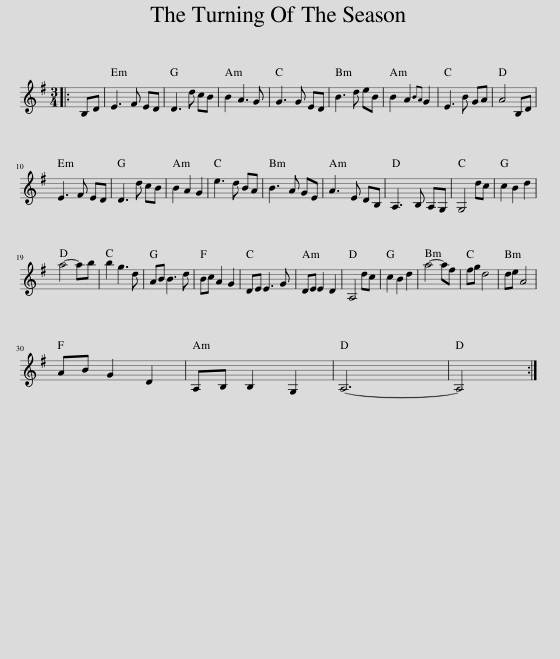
X:1
L:1/8
M:3/4
I:linebreak $
K:G
V:1 treble
V:1
|: B,D | E3 F ED | D3 d cB | B2 A3 G | G3 G ED | %5
 B3 d eB | B2 A2{BA} G2 | E3 B GA | A4 B,D |$ E3 F ED | %10
 D3 d cB | B2 A2 G2 | e3 d BA | B3 A GE | A3 E DB, | %15
 A,3 B, A,G, | G,4 dc | c2 B2 d2 |$ a4- ab | b2 g3 d | %20
 AB B3 d | Bc A2 G2 | DE E3 G | DE E2 D2 | A,4 dc | %25
 c2 B2 d2 | a4- af | fg d4 | de A4 |$ AB G2 D2 | %30
 A,B, B,2 G,2 | A,6- | A,4 :| %33
